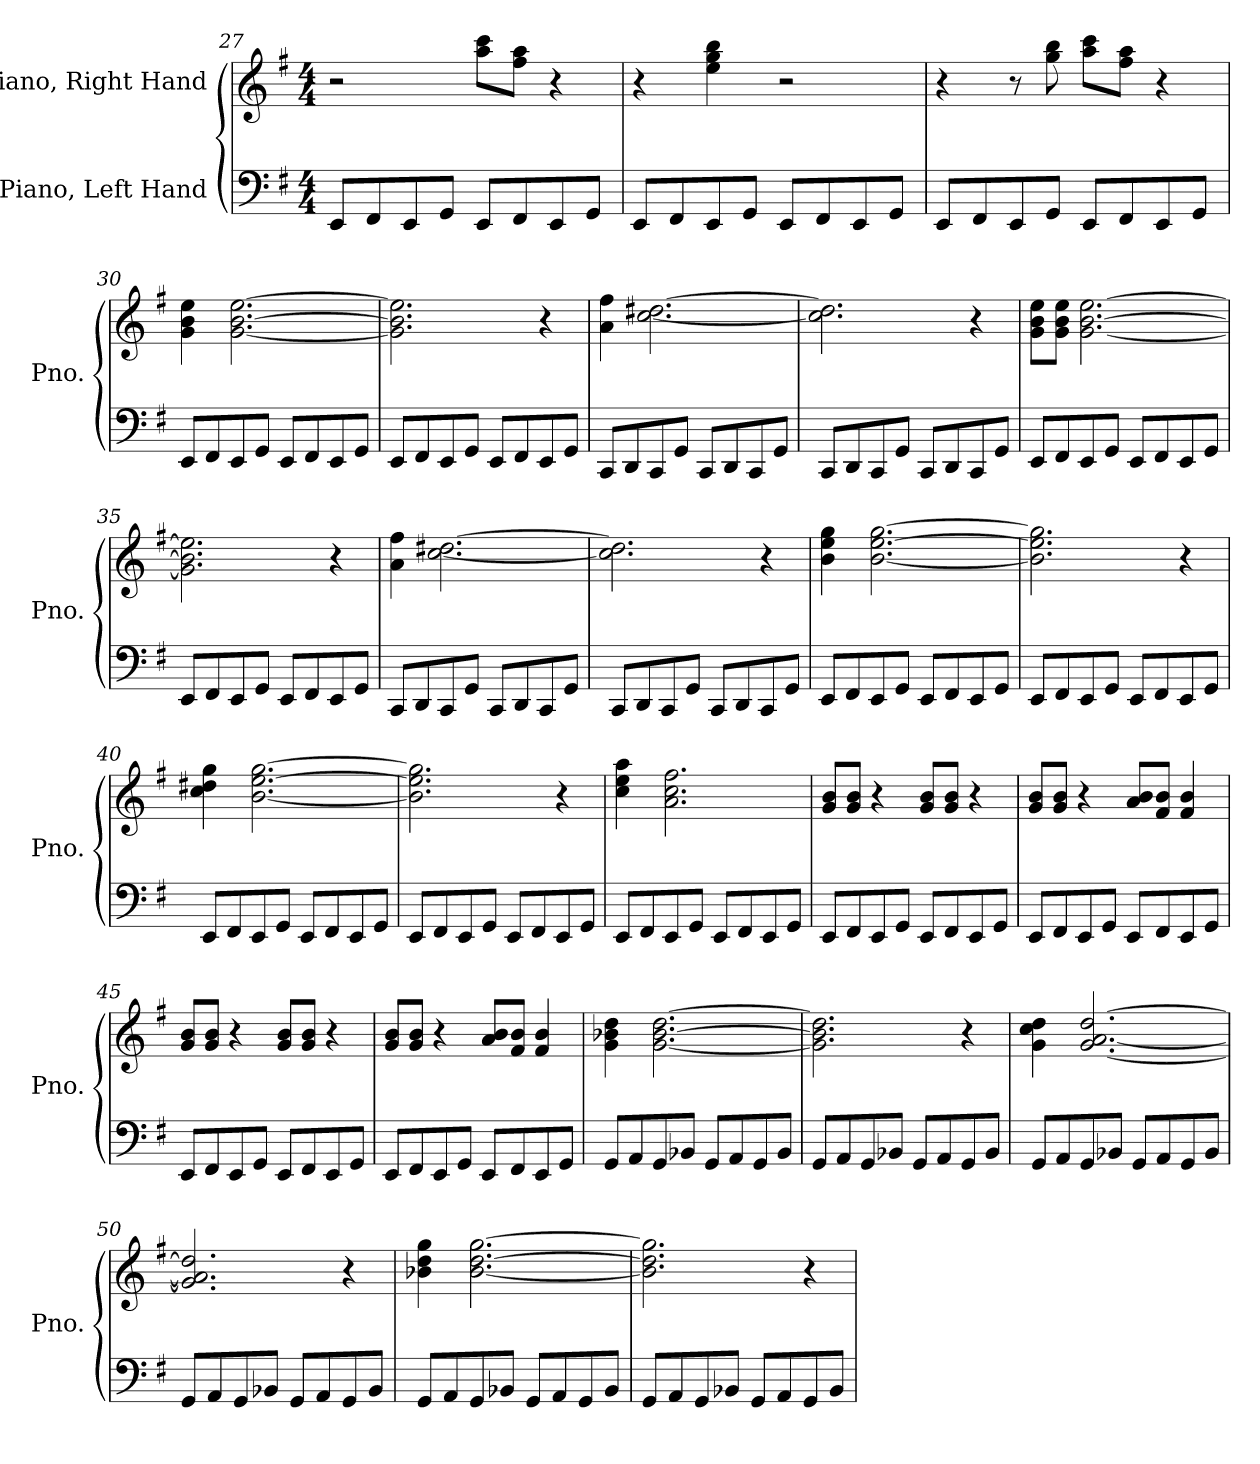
**kern	**kern
*part2	*part1
*staff2	*staff1
*I"Piano, Left Hand	*I"Piano, Right Hand
*I'Pno.	*I'Pno.
!!LO:LB:g=z
*clefF4	*clefG2
*k[f#]	*k[f#]
*M4/4	*M4/4
=27	=27
8EE/L	2r
8FF#/	.
8EE/	.
8GG/J	.
8EE/L	8aa\ 8ccc\L
8FF#/	8ff#\ 8aa\J
8EE/	4r
8GG/J	.
=28	=28
8EE/L	4r
8FF#/	.
8EE/	4ee\ 4gg\ 4bb\
8GG/J	.
8EE/L	2r
8FF#/	.
8EE/	.
8GG/J	.
=29	=29
8EE/L	4r
8FF#/	.
8EE/	8r
8GG/J	8gg\ 8bb\
8EE/L	8aa\ 8ccc\L
8FF#/	8ff#\ 8aa\J
8EE/	4r
8GG/J	.
=30	=30
8EE/L	4g\ 4b\ 4ee\
8FF#/	.
8EE/	[2.g\ [2.b\ [2.ee\
8GG/J	.
8EE/L	.
8FF#/	.
8EE/	.
8GG/J	.
=31	=31
8EE/L	2.g\] 2.b\] 2.ee\]
8FF#/	.
8EE/	.
8GG/J	.
8EE/L	.
8FF#/	.
8EE/	4r
8GG/J	.
!!LO:PB:g=z
=32	=32
8CC/L	4a\ 4ff#\
8DD/	.
8CC/	[2.cc\ [2.dd#X\
8GG/J	.
8CC/L	.
8DD/	.
8CC/	.
8GG/J	.
=33	=33
8CC/L	2.cc\] 2.dd#\]
8DD/	.
8CC/	.
8GG/J	.
8CC/L	.
8DD/	.
8CC/	4r
8GG/J	.
=34	=34
8EE/L	8g\ 8b\ 8ee\L
8FF#/	8g\ 8b\ 8ee\J
8EE/	[2.g\ [2.b\ [2.ee\
8GG/J	.
8EE/L	.
8FF#/	.
8EE/	.
8GG/J	.
=35	=35
8EE/L	2.g\] 2.b\] 2.ee\]
8FF#/	.
8EE/	.
8GG/J	.
8EE/L	.
8FF#/	.
8EE/	4r
8GG/J	.
!!LO:LB:g=z
=36	=36
8CC/L	4a\ 4ff#\
8DD/	.
8CC/	[2.cc\ [2.dd#X\
8GG/J	.
8CC/L	.
8DD/	.
8CC/	.
8GG/J	.
=37	=37
8CC/L	2.cc\] 2.dd#\]
8DD/	.
8CC/	.
8GG/J	.
8CC/L	.
8DD/	.
8CC/	4r
8GG/J	.
=38	=38
8EE/L	4b\ 4ee\ 4gg\
8FF#/	.
8EE/	[2.b\ [2.ee\ [2.gg\
8GG/J	.
8EE/L	.
8FF#/	.
8EE/	.
8GG/J	.
=39	=39
8EE/L	2.b\] 2.ee\] 2.gg\]
8FF#/	.
8EE/	.
8GG/J	.
8EE/L	.
8FF#/	.
8EE/	4r
8GG/J	.
!!LO:LB:g=z
=40	=40
8EE/L	4cc\ 4dd#X\ 4gg\
8FF#/	.
8EE/	[2.b\ [2.ee\ [2.gg\
8GG/J	.
8EE/L	.
8FF#/	.
8EE/	.
8GG/J	.
=41	=41
8EE/L	2.b\] 2.ee\] 2.gg\]
8FF#/	.
8EE/	.
8GG/J	.
8EE/L	.
8FF#/	.
8EE/	4r
8GG/J	.
=42	=42
8EE/L	4cc\ 4ee\ 4aa\
8FF#/	.
8EE/	2.a\ 2.cc\ 2.ff#\
8GG/J	.
8EE/L	.
8FF#/	.
8EE/	.
8GG/J	.
=43	=43
8EE/L	8g/ 8b/L
8FF#/	8g/ 8b/J
8EE/	4r
8GG/J	.
8EE/L	8g/ 8b/L
8FF#/	8g/ 8b/J
8EE/	4r
8GG/J	.
!!LO:LB:g=z
=44	=44
8EE/L	8g/ 8b/L
8FF#/	8g/ 8b/J
8EE/	4r
8GG/J	.
8EE/L	8a/ 8b/L
8FF#/	8f#/ 8b/J
8EE/	4f#/ 4b/
8GG/J	.
=45	=45
8EE/L	8g/ 8b/L
8FF#/	8g/ 8b/J
8EE/	4r
8GG/J	.
8EE/L	8g/ 8b/L
8FF#/	8g/ 8b/J
8EE/	4r
8GG/J	.
=46	=46
8EE/L	8g/ 8b/L
8FF#/	8g/ 8b/J
8EE/	4r
8GG/J	.
8EE/L	8a/ 8b/L
8FF#/	8f#/ 8b/J
8EE/	4f#/ 4b/
8GG/J	.
=47	=47
8GG/L	4g\ 4b-X\ 4dd\
8AA/	.
8GG/	[2.g\ [2.b-\ [2.dd\
8BB-X/J	.
8GG/L	.
8AA/	.
8GG/	.
8BB-/J	.
!!LO:LB:g=z
=48	=48
8GG/L	2.g\] 2.b-\] 2.dd\]
8AA/	.
8GG/	.
8BB-X/J	.
8GG/L	.
8AA/	.
8GG/	4r
8BB-/J	.
=49	=49
8GG/L	4g\ 4cc\ 4dd\
8AA/	.
8GG/	[2.g/ [2.a/ [2.dd/
8BB-X/J	.
8GG/L	.
8AA/	.
8GG/	.
8BB-/J	.
=50	=50
8GG/L	2.g/] 2.a/] 2.dd/]
8AA/	.
8GG/	.
8BB-X/J	.
8GG/L	.
8AA/	.
8GG/	4r
8BB-/J	.
=51	=51
8GG/L	4b-X\ 4dd\ 4gg\
8AA/	.
8GG/	[2.b-\ [2.dd\ [2.gg\
8BB-X/J	.
8GG/L	.
8AA/	.
8GG/	.
8BB-/J	.
!!LO:LB:g=z
=52	=52
8GG/L	2.b-\] 2.dd\] 2.gg\]
8AA/	.
8GG/	.
8BB-X/J	.
8GG/L	.
8AA/	.
8GG/	4r
8BB-/J	.
=	=
*-	*-
